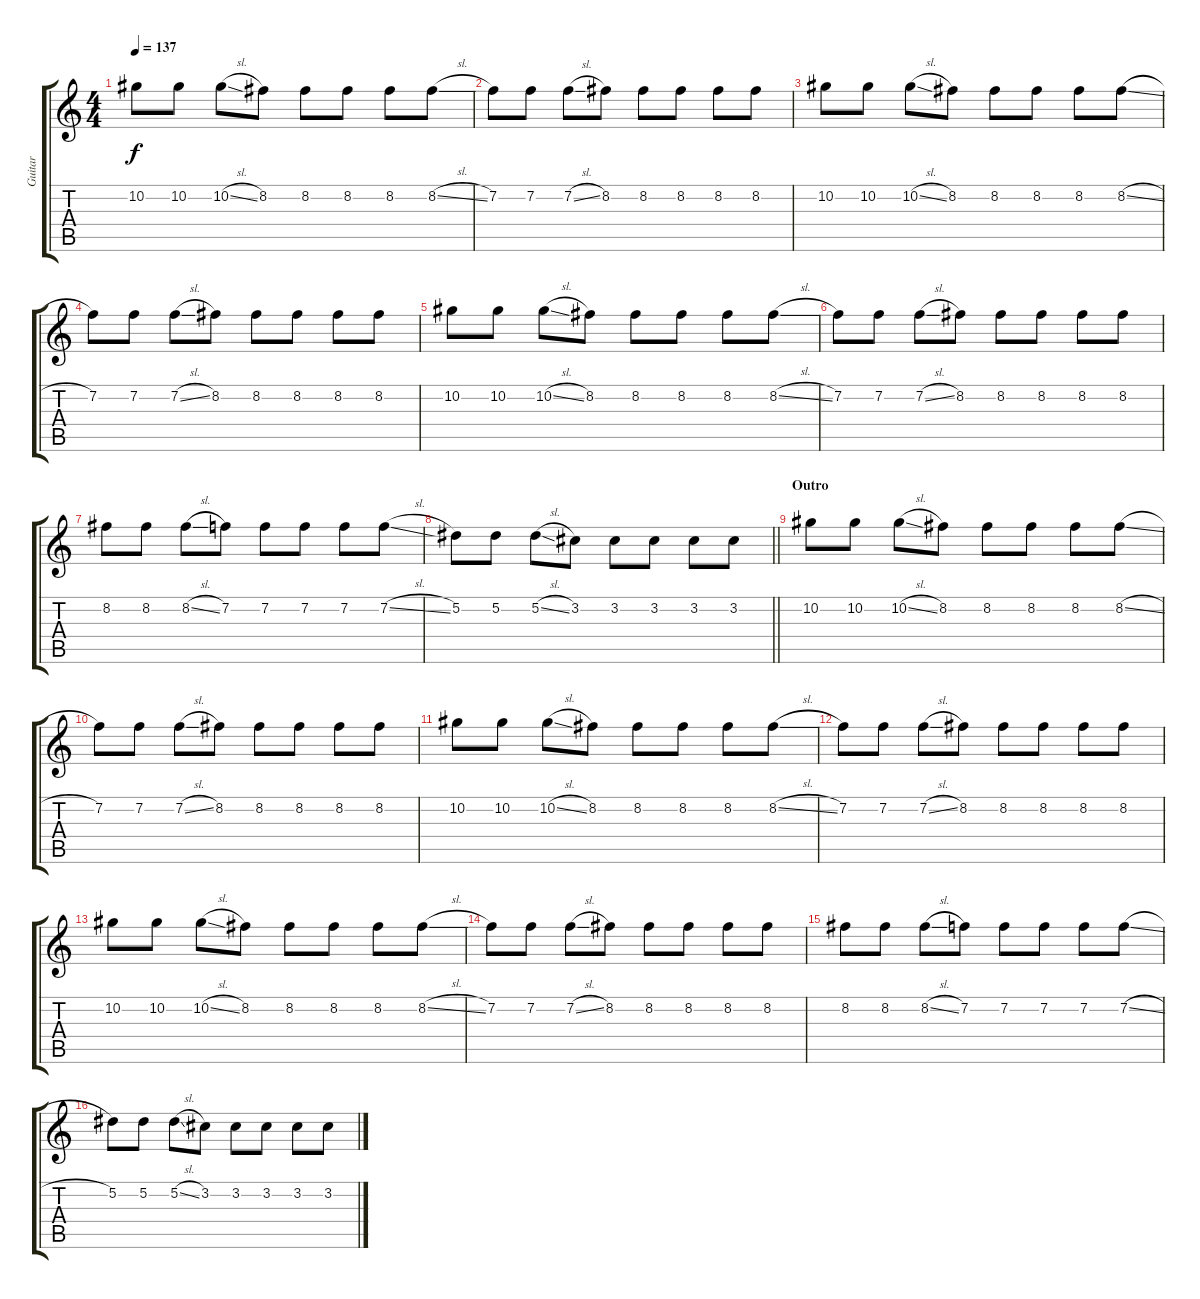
\track ("Guitar" "Guitar") {instrument electricguitarmuted}
\staff {score tabs}
\tuning (Eb4 Bb3 Gb3 Db3 Ab2 Db2) {hide}
\ts (4 4)
\tempo 137
\clef g2
\ks c
10.2.8{dy f} 10.2.8 10.2{sl}.8 8.2.8 8.2.8 8.2.8 8.2.8 8.2{sl}.8 |
7.2.8 7.2.8 7.2{sl}.8 8.2.8 8.2.8 8.2.8 8.2.8 8.2.8 |
10.2.8 10.2.8 10.2{sl}.8 8.2.8 8.2.8 8.2.8 8.2.8 8.2{sl}.8 |
7.2.8 7.2.8 7.2{sl}.8 8.2.8 8.2.8 8.2.8 8.2.8 8.2.8 |
10.2.8 10.2.8 10.2{sl}.8 8.2.8 8.2.8 8.2.8 8.2.8 8.2{sl}.8 |
7.2.8 7.2.8 7.2{sl}.8 8.2.8 8.2.8 8.2.8 8.2.8 8.2.8 |
8.2.8 8.2.8 8.2{sl}.8 7.2.8 7.2.8 7.2.8 7.2.8 7.2{sl}.8 |
\barLineRight lightlight
5.2.8 5.2.8 5.2{sl}.8 3.2.8 3.2.8 3.2.8 3.2.8 3.2.8 |
\section ("" "Outro")
10.2.8 10.2.8 10.2{sl}.8 8.2.8 8.2.8 8.2.8 8.2.8 8.2{sl}.8 |
7.2.8 7.2.8 7.2{sl}.8 8.2.8 8.2.8 8.2.8 8.2.8 8.2.8 |
10.2.8 10.2.8 10.2{sl}.8 8.2.8 8.2.8 8.2.8 8.2.8 8.2{sl}.8 |
7.2.8 7.2.8 7.2{sl}.8 8.2.8 8.2.8 8.2.8 8.2.8 8.2.8 |
10.2.8 10.2.8 10.2{sl}.8 8.2.8 8.2.8 8.2.8 8.2.8 8.2{sl}.8 |
7.2.8 7.2.8 7.2{sl}.8 8.2.8 8.2.8 8.2.8 8.2.8 8.2.8 |
8.2.8 8.2.8 8.2{sl}.8 7.2.8 7.2.8 7.2.8 7.2.8 7.2{sl}.8 |
5.2.8 5.2.8 5.2{sl}.8 3.2.8 3.2.8 3.2.8 3.2.8 3.2.8
